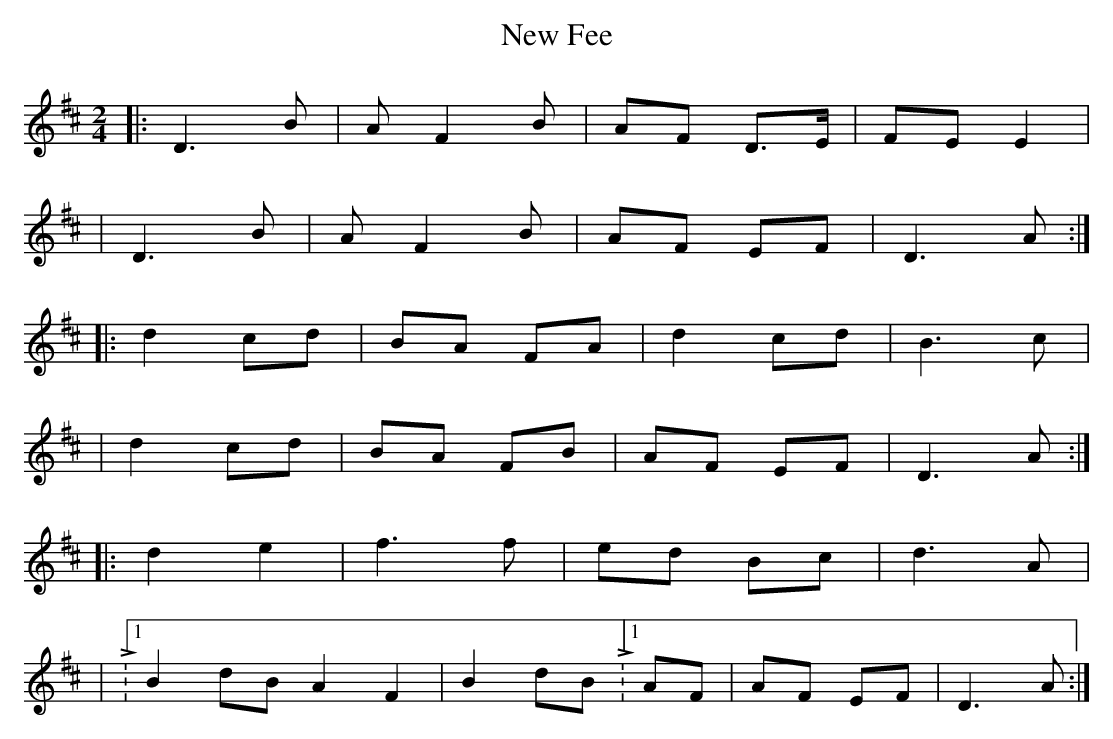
X:1
T:New Fee
M:2/4
L:1/8
K:D
|:D3B|AF2B|AF D>E|FE E2  |
|D3B|AF2B|AF EF|D3A:|
|:d2cd|BA FA|d2cd|B3c  |
|d2cd|BA FB|AF EF|D3A:|
|:d2e2|f3f|ed Bc|d3 A  |
|L:1/16B2dB A2F2|B2dBL:1/8AF|AF EF|D3A:|
